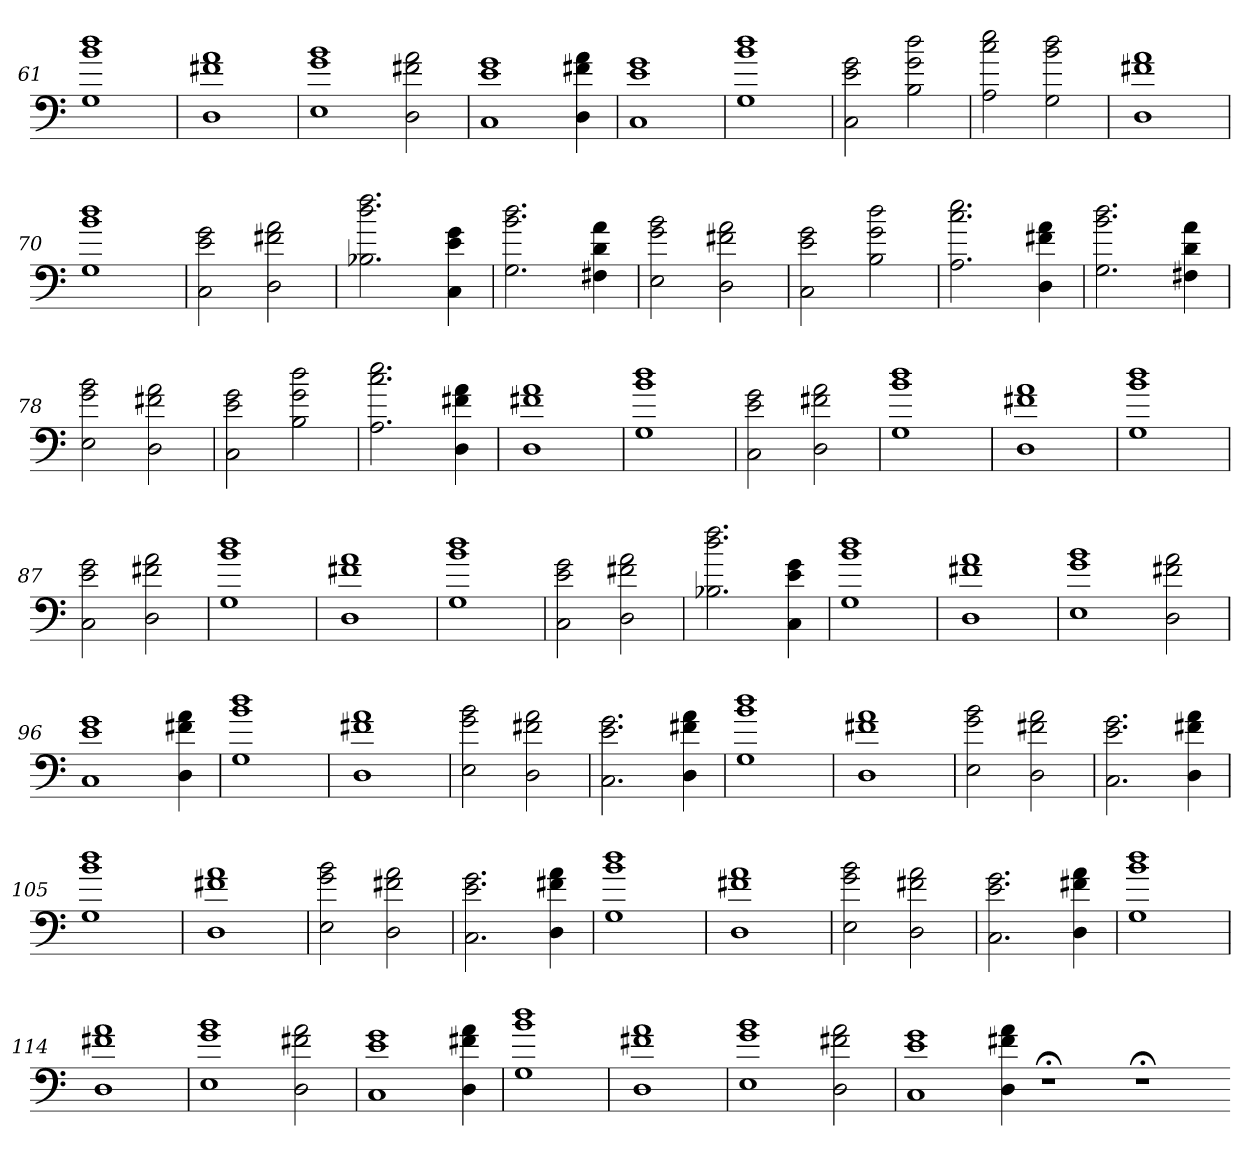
**kern
*part1
*staff1
=61
1G 1b 1dd
=62
1D 1f#X 1a
=63
1E 1g 1b
2D 2f#X 2a
=64
1C 1e 1g
4D 4f#X 4a
=65
1C 1e 1g
=66
1G 1b 1dd
=67
2C 2e 2g
2B 2g 2dd
=68
2A 2cc 2ee
2G 2b 2dd
=69
1D 1f#X 1a
=70
1G 1b 1dd
=71
2C 2e 2g
2D 2f#X 2a
=72
2.B-X 2.dd 2.ff
4C 4e 4g
=73
2.G 2.b 2.dd
4F#X 4d 4a
=74
2E 2g 2b
2D 2f#X 2a
=75
2C 2e 2g
2B 2g 2dd
=76
2.A 2.cc 2.ee
4D 4f#X 4a
=77
2.G 2.b 2.dd
4F#X 4d 4a
=78
2E 2g 2b
2D 2f#X 2a
=79
2C 2e 2g
2B 2g 2dd
=80
2.A 2.cc 2.ee
4D 4f#X 4a
=81
1D 1f#X 1a
=82
1G 1b 1dd
=83
2C 2e 2g
2D 2f#X 2a
=84
1G 1b 1dd
=85
1D 1f#X 1a
=86
1G 1b 1dd
=87
2C 2e 2g
2D 2f#X 2a
=88
1G 1b 1dd
=89
1D 1f#X 1a
=90
1G 1b 1dd
=91
2C 2e 2g
2D 2f#X 2a
=92
2.B-X 2.dd 2.ff
4C 4e 4g
=93
1G 1b 1dd
=94
1D 1f#X 1a
=95
1E 1g 1b
2D 2f#X 2a
=96
1C 1e 1g
4D 4f#X 4a
=97
1G 1b 1dd
=98
1D 1f#X 1a
=99
2E 2g 2b
2D 2f#X 2a
=100
2.C 2.e 2.g
4D 4f#X 4a
=101
1G 1b 1dd
=102
1D 1f#X 1a
=103
2E 2g 2b
2D 2f#X 2a
=104
2.C 2.e 2.g
4D 4f#X 4a
=105
1G 1b 1dd
=106
1D 1f#X 1a
=107
2E 2g 2b
2D 2f#X 2a
=108
2.C 2.e 2.g
4D 4f#X 4a
=109
1G 1b 1dd
=110
1D 1f#X 1a
=111
2E 2g 2b
2D 2f#X 2a
=112
2.C 2.e 2.g
4D 4f#X 4a
=113
1G 1b 1dd
=114
1D 1f#X 1a
=115
1E 1g 1b
2D 2f#X 2a
=116
1C 1e 1g
4D 4f#X 4a
=117
1G 1b 1dd
=118
1D 1f#X 1a
=119
1E 1g 1b
2D 2f#X 2a
=120
1C 1e 1g
4D 4f#X 4a
1r;<
1r;<
=-
*-
